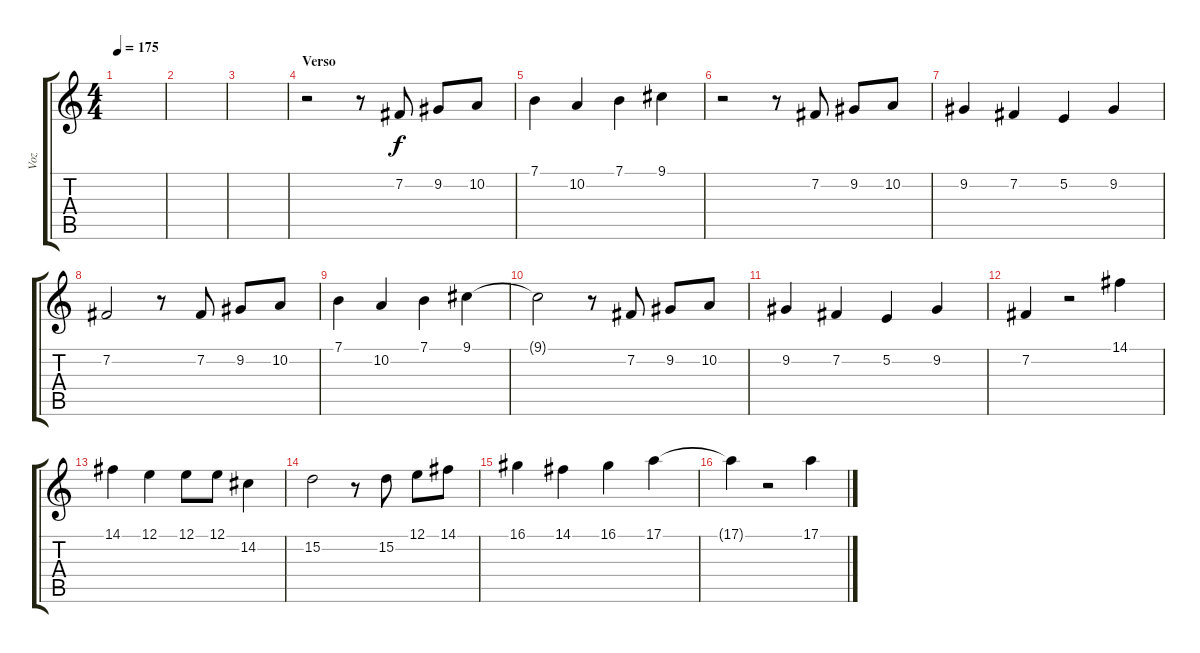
\track ("Voz" "Voz") {instrument choiraahs}
\staff {score tabs}
\tuning (E4 B3 G3 D3 A2 E2) {hide}
\ts (4 4)
\tempo 175
\clef g2
\ks c
|
|
|
\section ("" "Verso")
r.2 r.8 7.2.8 9.2.8 10.2.8 |
7.1.4 10.2.4 7.1.4 9.1.4 |
r.2 r.8 7.2.8 9.2.8 10.2.8 |
9.2.4 7.2.4 5.2.4 9.2.4 |
7.2.2 r.8 7.2.8 9.2.8 10.2.8 |
7.1.4 10.2.4 7.1.4 9.1.4 |
9.1{t}.2 r.8 7.2.8 9.2.8 10.2.8 |
9.2.4 7.2.4 5.2.4 9.2.4 |
7.2.4 r.2 14.1.4 |
14.1.4 12.1.4 12.1.8 12.1.8 14.2.4 |
15.2.2 r.8 15.2.8 12.1.8 14.1.8 |
16.1.4 14.1.4 16.1.4 17.1.4 |
17.1{t}.4 r.2 17.1.4
